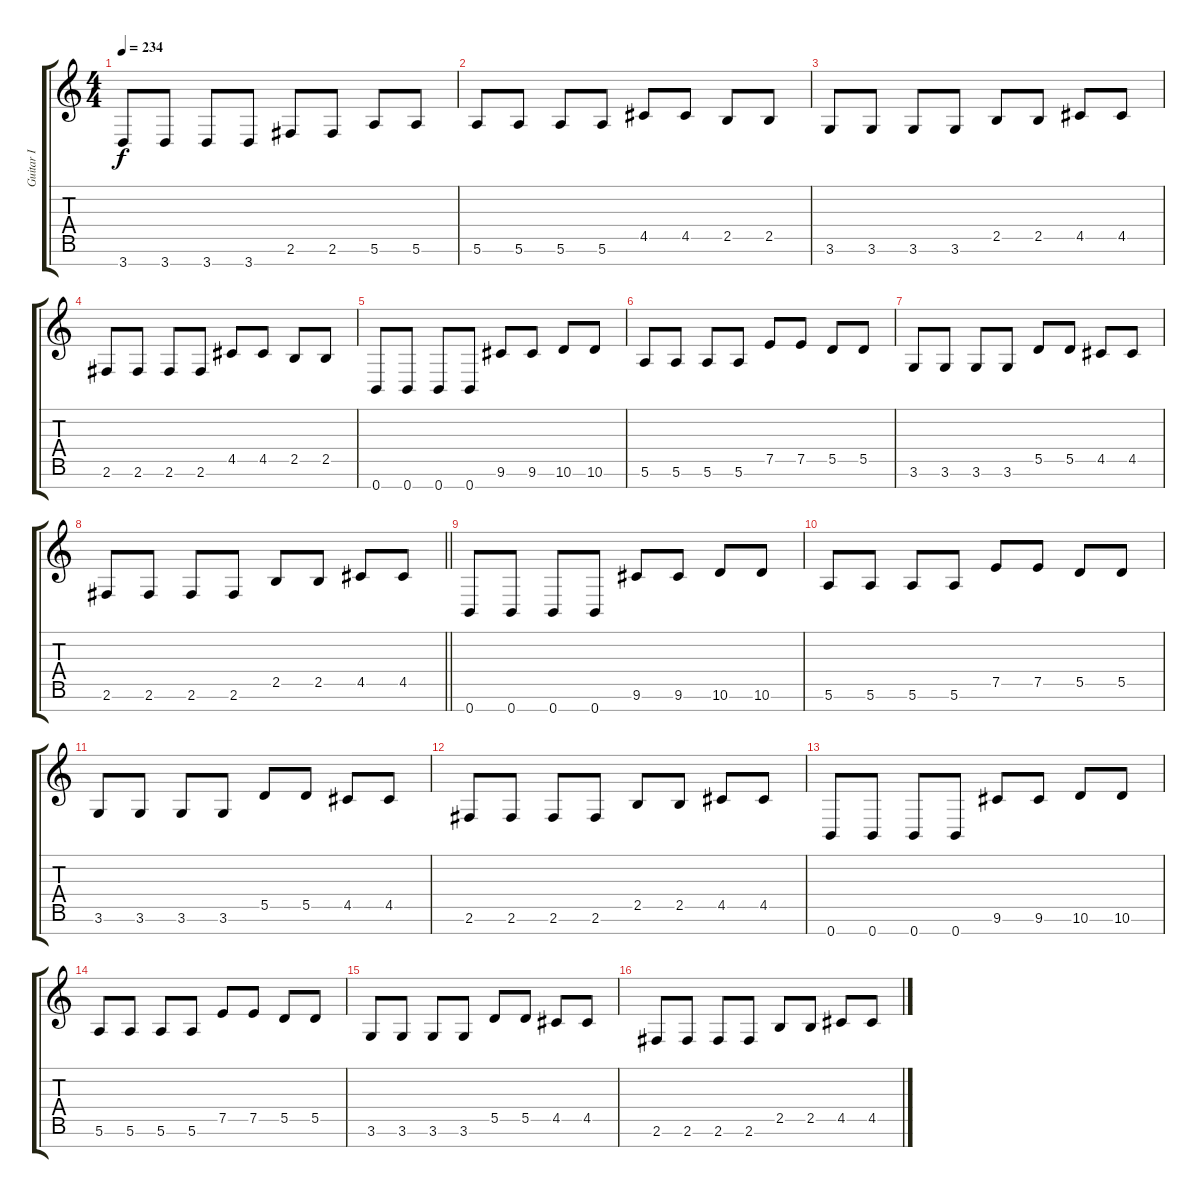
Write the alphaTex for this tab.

\track ("Guitar I" "Guitar I") {instrument distortionguitar}
\staff {score tabs}
\tuning (E4 B3 G3 D3 A2 E2 B1) {hide}
\ts (4 4)
\tempo 234
\clef g2
\ks c
3.7.8{dy f} 3.7.8 3.7.8 3.7.8 2.6.8 2.6.8 5.6.8 5.6.8 |
5.6.8 5.6.8 5.6.8 5.6.8 4.5.8 4.5.8 2.5.8 2.5.8 |
3.6.8 3.6.8 3.6.8 3.6.8 2.5.8 2.5.8 4.5.8 4.5.8 |
2.6.8 2.6.8 2.6.8 2.6.8 4.5.8 4.5.8 2.5.8 2.5.8 |
0.7.8 0.7.8 0.7.8 0.7.8 9.6.8 9.6.8 10.6.8 10.6.8 |
5.6.8 5.6.8 5.6.8 5.6.8 7.5.8 7.5.8 5.5.8 5.5.8 |
3.6.8 3.6.8 3.6.8 3.6.8 5.5.8 5.5.8 4.5.8 4.5.8 |
\barLineRight lightlight
2.6.8 2.6.8 2.6.8 2.6.8 2.5.8 2.5.8 4.5.8 4.5.8 |
0.7.8 0.7.8 0.7.8 0.7.8 9.6.8 9.6.8 10.6.8 10.6.8 |
5.6.8 5.6.8 5.6.8 5.6.8 7.5.8 7.5.8 5.5.8 5.5.8 |
3.6.8 3.6.8 3.6.8 3.6.8 5.5.8 5.5.8 4.5.8 4.5.8 |
2.6.8 2.6.8 2.6.8 2.6.8 2.5.8 2.5.8 4.5.8 4.5.8 |
0.7.8 0.7.8 0.7.8 0.7.8 9.6.8 9.6.8 10.6.8 10.6.8 |
5.6.8 5.6.8 5.6.8 5.6.8 7.5.8 7.5.8 5.5.8 5.5.8 |
3.6.8 3.6.8 3.6.8 3.6.8 5.5.8 5.5.8 4.5.8 4.5.8 |
2.6.8 2.6.8 2.6.8 2.6.8 2.5.8 2.5.8 4.5.8 4.5.8
